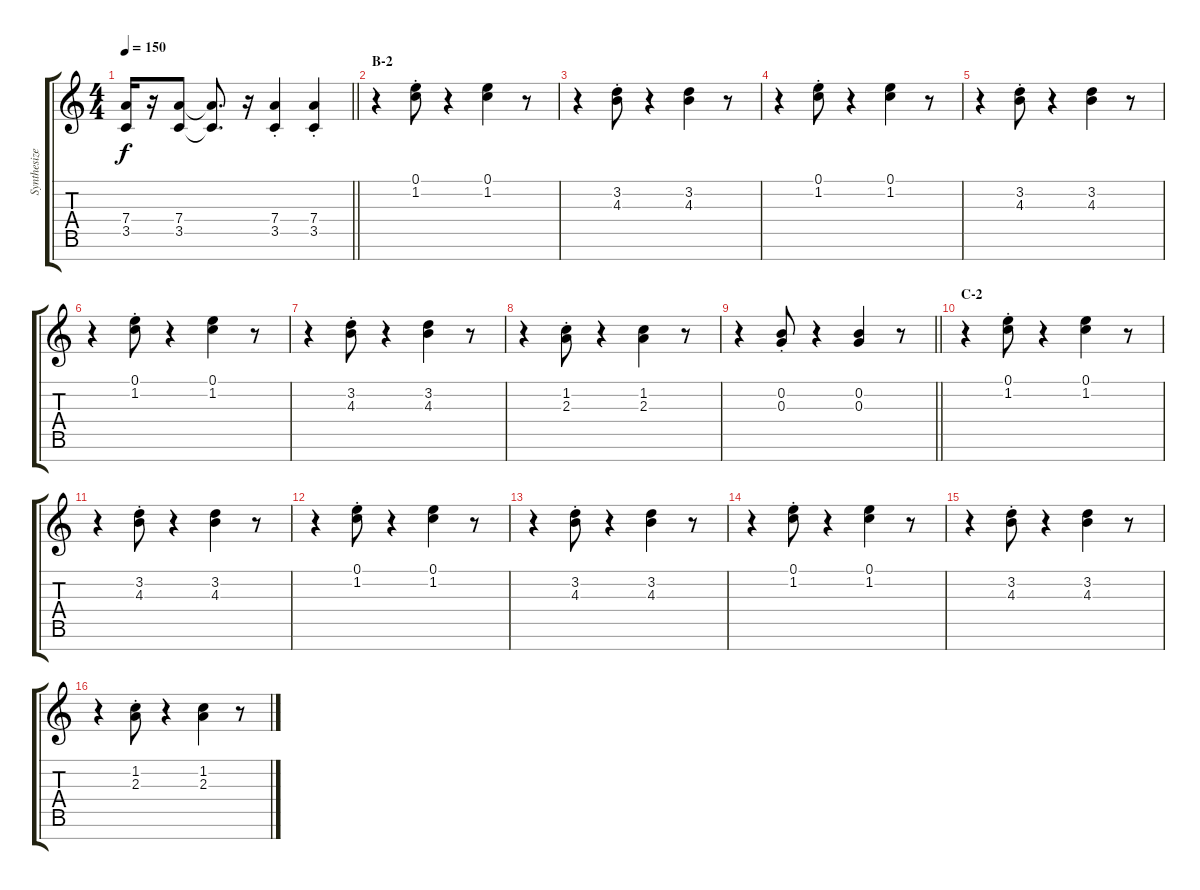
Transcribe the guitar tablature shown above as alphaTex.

\track ("Synthesizer III" "Synthesize") {instrument lead1square}
\staff {score tabs}
\tuning (E5 B4 G4 D4 A3 E3 B2) {hide}
\ts (4 4)
\tempo 150
\clef g2
\barLineRight lightlight
\ks c
(7.4{t} 3.5{t}).16{dy f} r.16 (7.4 3.5).8 (7.4{t} 3.5{t}).8{d} r.16 (7.4{st} 3.5{st}).4 (7.4{st} 3.5{st}).4 |
\section ("" "B-2")
r.4 (0.1{st} 1.2{st}).8 r.4 (0.1 1.2).4 r.8 |
r.4 (3.2{st} 4.3{st}).8 r.4 (3.2 4.3).4 r.8 |
r.4 (0.1{st} 1.2{st}).8 r.4 (0.1 1.2).4 r.8 |
r.4 (3.2{st} 4.3{st}).8 r.4 (3.2 4.3).4 r.8 |
r.4 (0.1{st} 1.2{st}).8 r.4 (0.1 1.2).4 r.8 |
r.4 (3.2{st} 4.3{st}).8 r.4 (3.2 4.3).4 r.8 |
r.4 (1.2{st} 2.3{st}).8 r.4 (1.2 2.3).4 r.8 |
\barLineRight lightlight
r.4 (0.2{st} 0.3{st}).8 r.4 (0.2 0.3).4 r.8 |
\section ("" "C-2")
r.4 (0.1{st} 1.2{st}).8 r.4 (0.1 1.2).4 r.8 |
r.4 (3.2{st} 4.3{st}).8 r.4 (3.2 4.3).4 r.8 |
r.4 (0.1{st} 1.2{st}).8 r.4 (0.1 1.2).4 r.8 |
r.4 (3.2{st} 4.3{st}).8 r.4 (3.2 4.3).4 r.8 |
r.4 (0.1{st} 1.2{st}).8 r.4 (0.1 1.2).4 r.8 |
r.4 (3.2{st} 4.3{st}).8 r.4 (3.2 4.3).4 r.8 |
r.4 (1.2{st} 2.3{st}).8 r.4 (1.2 2.3).4 r.8
